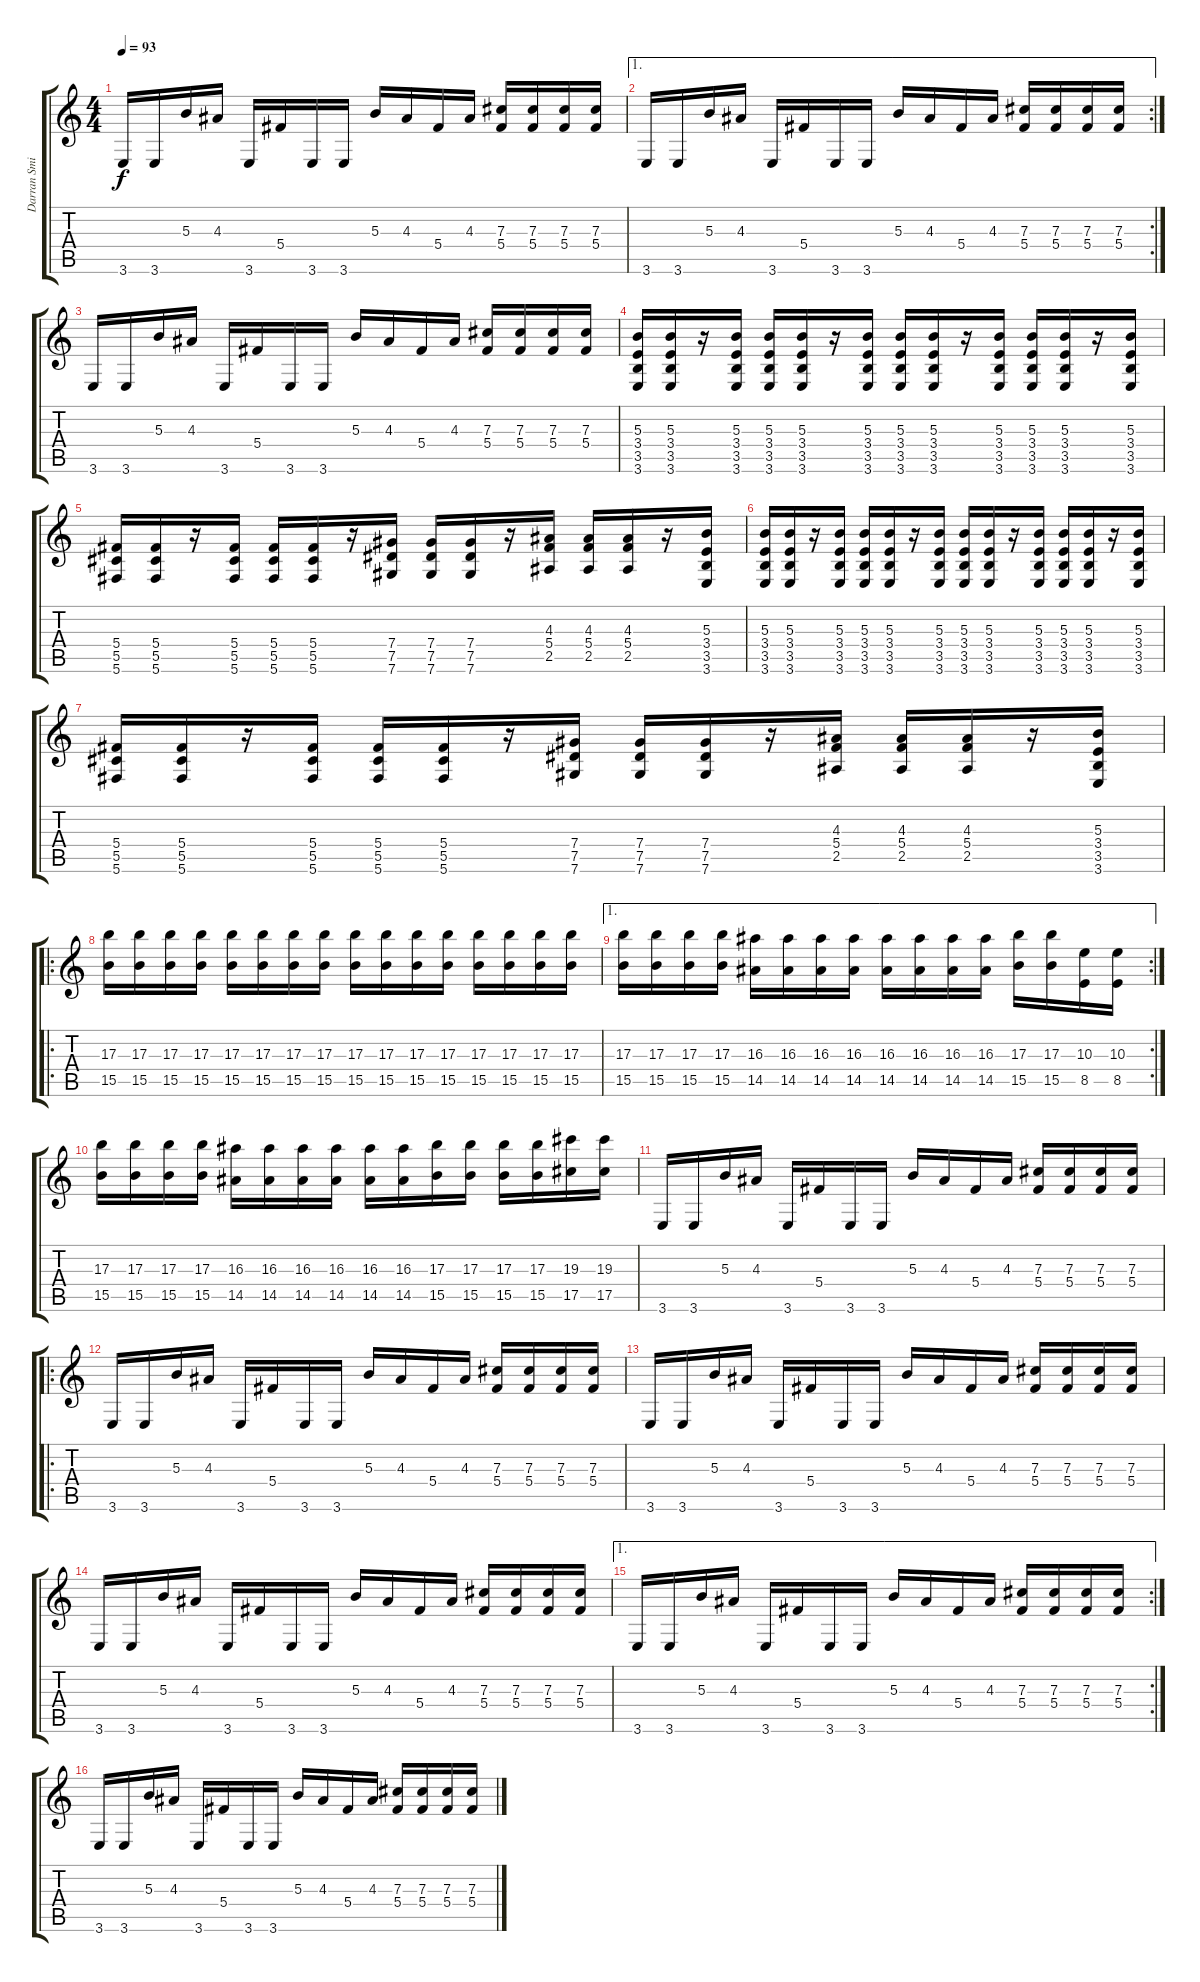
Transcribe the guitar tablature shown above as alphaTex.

\track ("Darran Smith" "Darran Smi") {instrument distortionguitar}
\staff {score tabs}
\tuning (Eb4 Bb3 Gb3 Db3 Ab2 Db2) {hide}
\ts (4 4)
\tempo 93
\clef g2
\ks c
3.6.16{dy f} 3.6.16 5.3.16 4.3.16 3.6.16 5.4.16 3.6.16 3.6.16 5.3.16 4.3.16 5.4.16 4.3.16 (7.3 5.4).16 (7.3 5.4).16 (7.3 5.4).16 (7.3 5.4).16 |
\ae 1
\rc 2
3.6.16 3.6.16 5.3.16 4.3.16 3.6.16 5.4.16 3.6.16 3.6.16 5.3.16 4.3.16 5.4.16 4.3.16 (7.3 5.4).16 (7.3 5.4).16 (7.3 5.4).16 (7.3 5.4).16 |
3.6.16 3.6.16 5.3.16 4.3.16 3.6.16 5.4.16 3.6.16 3.6.16 5.3.16 4.3.16 5.4.16 4.3.16 (7.3 5.4).16 (7.3 5.4).16 (7.3 5.4).16 (7.3 5.4).16 |
(5.3 3.4 3.5 3.6).16 (5.3 3.4 3.5 3.6).16 r.16 (5.3 3.4 3.5 3.6).16 (5.3 3.4 3.5 3.6).16 (5.3 3.4 3.5 3.6).16 r.16 (5.3 3.4 3.5 3.6).16 (5.3 3.4 3.5 3.6).16 (5.3 3.4 3.5 3.6).16 r.16 (5.3 3.4 3.5 3.6).16 (5.3 3.4 3.5 3.6).16 (5.3 3.4 3.5 3.6).16 r.16 (5.3 3.4 3.5 3.6).16 |
(5.4 5.5 5.6).16 (5.4 5.5 5.6).16 r.16 (5.4 5.5 5.6).16 (5.4 5.5 5.6).16 (5.4 5.5 5.6).16 r.16 (7.4 7.5 7.6).16 (7.4 7.5 7.6).16 (7.4 7.5 7.6).16 r.16 (4.3 5.4 2.5).16 (4.3 5.4 2.5).16 (4.3 5.4 2.5).16 r.16 (5.3 3.4 3.5 3.6).16 |
(5.3 3.4 3.5 3.6).16 (5.3 3.4 3.5 3.6).16 r.16 (5.3 3.4 3.5 3.6).16 (5.3 3.4 3.5 3.6).16 (5.3 3.4 3.5 3.6).16 r.16 (5.3 3.4 3.5 3.6).16 (5.3 3.4 3.5 3.6).16 (5.3 3.4 3.5 3.6).16 r.16 (5.3 3.4 3.5 3.6).16 (5.3 3.4 3.5 3.6).16 (5.3 3.4 3.5 3.6).16 r.16 (5.3 3.4 3.5 3.6).16 |
(5.4 5.5 5.6).16 (5.4 5.5 5.6).16 r.16 (5.4 5.5 5.6).16 (5.4 5.5 5.6).16 (5.4 5.5 5.6).16 r.16 (7.4 7.5 7.6).16 (7.4 7.5 7.6).16 (7.4 7.5 7.6).16 r.16 (4.3 5.4 2.5).16 (4.3 5.4 2.5).16 (4.3 5.4 2.5).16 r.16 (5.3 3.4 3.5 3.6).16 |
\ro
(17.3 15.5).16 (17.3 15.5).16 (17.3 15.5).16 (17.3 15.5).16 (17.3 15.5).16 (17.3 15.5).16 (17.3 15.5).16 (17.3 15.5).16 (17.3 15.5).16 (17.3 15.5).16 (17.3 15.5).16 (17.3 15.5).16 (17.3 15.5).16 (17.3 15.5).16 (17.3 15.5).16 (17.3 15.5).16 |
\ae 1
\rc 2
(17.3 15.5).16 (17.3 15.5).16 (17.3 15.5).16 (17.3 15.5).16 (16.3 14.5).16 (16.3 14.5).16 (16.3 14.5).16 (16.3 14.5).16 (16.3 14.5).16 (16.3 14.5).16 (16.3 14.5).16 (16.3 14.5).16 (17.3 15.5).16 (17.3 15.5).16 (10.3 8.5).16 (10.3 8.5).16 |
(17.3 15.5).16 (17.3 15.5).16 (17.3 15.5).16 (17.3 15.5).16 (16.3 14.5).16 (16.3 14.5).16 (16.3 14.5).16 (16.3 14.5).16 (16.3 14.5).16 (16.3 14.5).16 (17.3 15.5).16 (17.3 15.5).16 (17.3 15.5).16 (17.3 15.5).16 (19.3 17.5).16 (19.3 17.5).16 |
3.6.16 3.6.16 5.3.16 4.3.16 3.6.16 5.4.16 3.6.16 3.6.16 5.3.16 4.3.16 5.4.16 4.3.16 (7.3 5.4).16 (7.3 5.4).16 (7.3 5.4).16 (7.3 5.4).16 |
\ro
3.6.16 3.6.16 5.3.16 4.3.16 3.6.16 5.4.16 3.6.16 3.6.16 5.3.16 4.3.16 5.4.16 4.3.16 (7.3 5.4).16 (7.3 5.4).16 (7.3 5.4).16 (7.3 5.4).16 |
3.6.16 3.6.16 5.3.16 4.3.16 3.6.16 5.4.16 3.6.16 3.6.16 5.3.16 4.3.16 5.4.16 4.3.16 (7.3 5.4).16 (7.3 5.4).16 (7.3 5.4).16 (7.3 5.4).16 |
3.6.16 3.6.16 5.3.16 4.3.16 3.6.16 5.4.16 3.6.16 3.6.16 5.3.16 4.3.16 5.4.16 4.3.16 (7.3 5.4).16 (7.3 5.4).16 (7.3 5.4).16 (7.3 5.4).16 |
\ae 1
\rc 2
3.6.16 3.6.16 5.3.16 4.3.16 3.6.16 5.4.16 3.6.16 3.6.16 5.3.16 4.3.16 5.4.16 4.3.16 (7.3 5.4).16 (7.3 5.4).16 (7.3 5.4).16 (7.3 5.4).16 |
3.6.16 3.6.16 5.3.16 4.3.16 3.6.16 5.4.16 3.6.16 3.6.16 5.3.16 4.3.16 5.4.16 4.3.16 (7.3 5.4).16 (7.3 5.4).16 (7.3 5.4).16 (7.3 5.4).16
